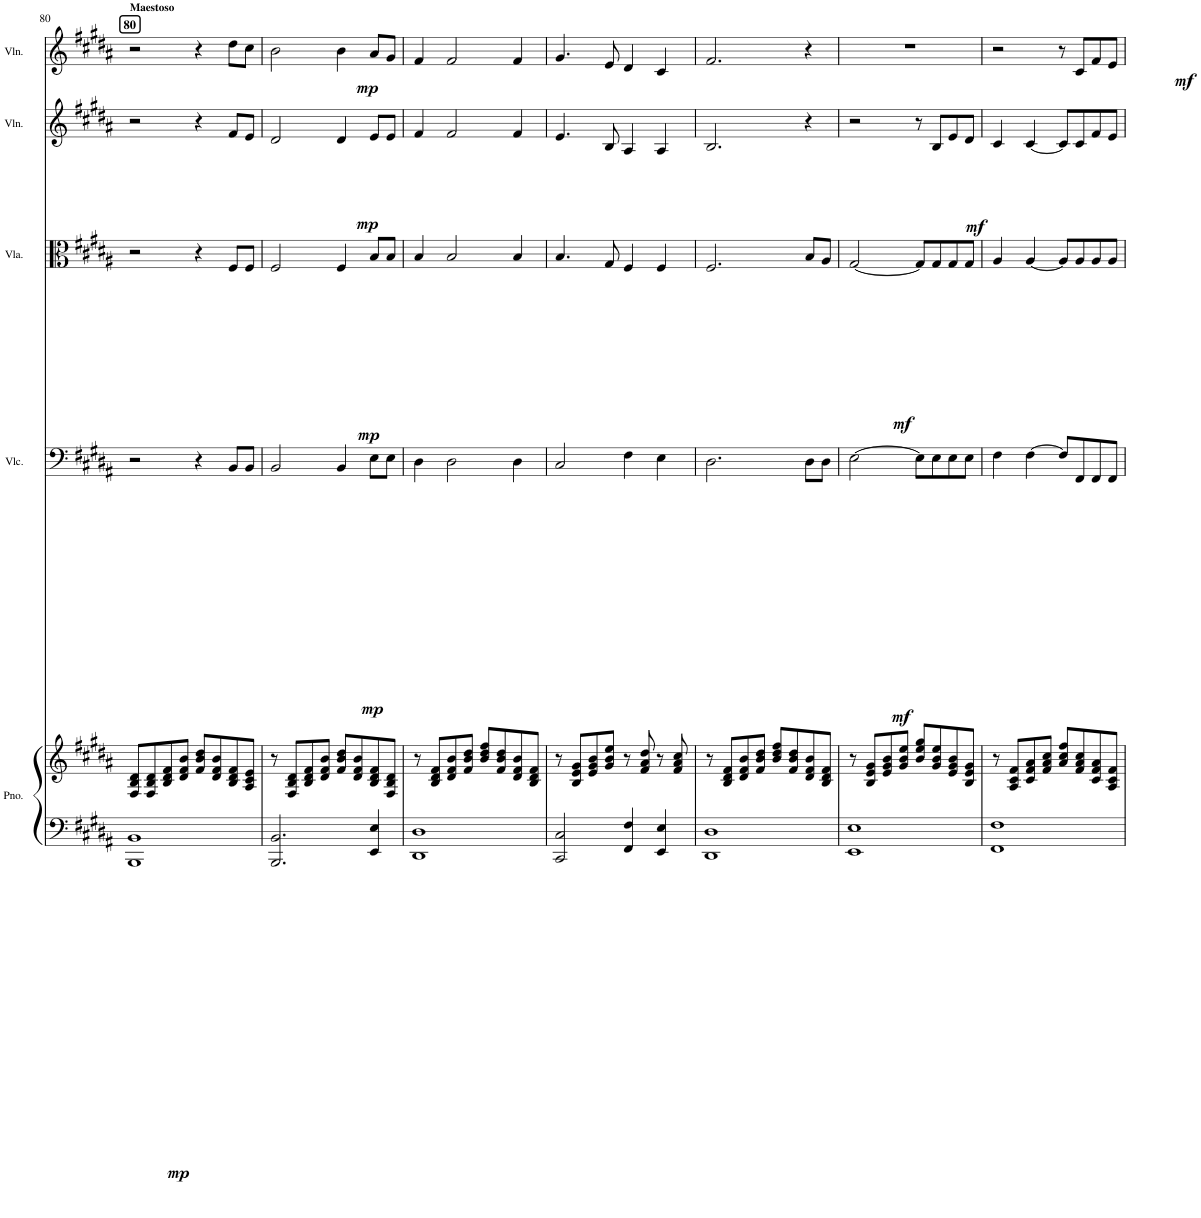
**kern	**kern	**dynam	**kern	**dynam	**kern	**dynam	**kern	**dynam	**kern	**dynam
*part5	*part5	*part5	*part4	*part4	*part3	*part3	*part2	*part2	*part1	*part1
*staff6	*staff5	*staff5/6	*staff4	*staff4	*staff3	*staff3	*staff2	*staff2	*staff1	*staff1
*I"Piano	*	*	*I"Violoncello	*	*I"Viola	*	*I"Violin	*	*I"Violin	*
*I'Pno.	*	*	*I'Vlc.	*	*I'Vla.	*	*I'Vln.	*	*I'Vln.	*
!!LO:PB:g=z
*clefF4	*clefG2	*	*clefF4	*	*clefC3	*	*clefG2	*	*clefG2	*
*k[f#c#g#d#a#]	*k[f#c#g#d#a#]	*	*k[f#c#g#d#a#]	*	*k[f#c#g#d#a#]	*	*k[f#c#g#d#a#]	*	*k[f#c#g#d#a#]	*
*M4/4	*M4/4	*	*M4/4	*	*M4/4	*	*M4/4	*	*M4/4	*
=80	=80	=80	=80	=80	=80	=80	=80	=80	=80	=80
!	!	!	!	!	!	!	!	!	!LO:TX:a:B:t=Maestoso	!
!	!	!	!	!	!	!	!	!	!LO:TX:a:B:t=80	!
!	!	!LO:DY:b=2	!	!	!	!	!	!	!	!
1BBB 1BB	8F#/ 8B/ 8d#/L	mp	2r	.	2r	.	2r	.	2r	.
.	8F#/ 8B/ 8d#/	.	.	.	.	.	.	.	.	.
.	8B/ 8d#/ 8f#/	.	.	.	.	.	.	.	.	.
.	8d#/ 8f#/ 8b/J	.	.	.	.	.	.	.	.	.
.	8f#/ 8b/ 8dd#/L	.	4r	.	4r	.	4r	.	4r	.
.	8d#/ 8f#/ 8b/	.	.	.	.	.	.	.	.	.
!	!	!	!	!LO:DY:b	!	!LO:DY:b	!	!LO:DY:b	!	!LO:DY:b
.	8B/ 8d#/ 8f#/	.	8BB/L	mp	8F#/L	mp	8f#/L	mp	8dd#\L	mp
.	8A#/ 8c#/ 8e/J	.	8BB/J	.	8F#/J	.	8e/J	.	8cc#\J	.
=81	=81	=81	=81	=81	=81	=81	=81	=81	=81	=81
2.BBB/ 2.BB/	8r	.	2BB/	.	2F#/	.	2d#/	.	2b\	.
.	8F#/ 8B/ 8d#/L	.	.	.	.	.	.	.	.	.
.	8B/ 8d#/ 8f#/	.	.	.	.	.	.	.	.	.
.	8d#/ 8f#/ 8b/J	.	.	.	.	.	.	.	.	.
.	8f#/ 8b/ 8dd#/L	.	4BB/	.	4F#/	.	4d#/	.	4b\	.
.	8d#/ 8f#/ 8b/	.	.	.	.	.	.	.	.	.
4EE/ 4E/	8B/ 8d#/ 8f#/	.	8E\L	.	8B/L	.	8e/L	.	8a#/L	.
.	8F#/ 8B/ 8d#/J	.	8E\J	.	8B/J	.	8e/J	.	8g#/J	.
=82	=82	=82	=82	=82	=82	=82	=82	=82	=82	=82
1DD# 1D#	8r	.	4D#\	.	4B/	.	4f#/	.	4f#/	.
.	8B/ 8d#/ 8f#/L	.	.	.	.	.	.	.	.	.
.	8d#/ 8f#/ 8b/	.	2D#\	.	2B/	.	2f#/	.	2f#/	.
.	8f#/ 8b/ 8dd#/J	.	.	.	.	.	.	.	.	.
.	8b/ 8dd#/ 8ff#/L	.	.	.	.	.	.	.	.	.
.	8f#/ 8b/ 8dd#/	.	.	.	.	.	.	.	.	.
.	8d#/ 8f#/ 8b/	.	4D#\	.	4B/	.	4f#/	.	4f#/	.
.	8B/ 8d#/ 8f#/J	.	.	.	.	.	.	.	.	.
=83	=83	=83	=83	=83	=83	=83	=83	=83	=83	=83
2CC#/ 2C#/	8r	.	2C#/	.	4.B/	.	4.e/	.	4.g#/	.
.	8B/ 8e/ 8g#/L	.	.	.	.	.	.	.	.	.
.	8e/ 8g#/ 8b/	.	.	.	.	.	.	.	.	.
.	8g#/ 8b/ 8ee/J	.	.	.	8G#/	.	8B/	.	8e/	.
4FF#/ 4F#/	8r	.	4F#\	.	4F#/	.	4A#/	.	4d#/	.
.	8f#/ 8a#/ 8dd#/	.	.	.	.	.	.	.	.	.
4EE/ 4E/	8r	.	4E\	.	4F#/	.	4A#/	.	4c#/	.
.	8f#/ 8a#/ 8cc#/	.	.	.	.	.	.	.	.	.
=84	=84	=84	=84	=84	=84	=84	=84	=84	=84	=84
1DD# 1D#	8r	.	2.D#\	.	2.F#/	.	2.B/	.	2.f#/	.
.	8B/ 8d#/ 8f#/L	.	.	.	.	.	.	.	.	.
.	8d#/ 8f#/ 8b/	.	.	.	.	.	.	.	.	.
.	8f#/ 8b/ 8dd#/J	.	.	.	.	.	.	.	.	.
.	8b/ 8dd#/ 8ff#/L	.	.	.	.	.	.	.	.	.
.	8f#/ 8b/ 8dd#/	.	.	.	.	.	.	.	.	.
!	!	!	!	!LO:DY:b	!	!LO:DY:b	!	!	!	!
.	8d#/ 8f#/ 8b/	.	8D#\L	mf	8B/L	mf	4r	.	4r	.
.	8B/ 8d#/ 8f#/J	.	8D#\J	.	8A#/J	.	.	.	.	.
=85	=85	=85	=85	=85	=85	=85	=85	=85	=85	=85
1EE 1E	8r	.	[2E\	.	[2G#/	.	2r	.	1r	.
.	8B/ 8e/ 8g#/L	.	.	.	.	.	.	.	.	.
.	8e/ 8g#/ 8b/	.	.	.	.	.	.	.	.	.
.	8g#/ 8b/ 8ee/J	.	.	.	.	.	.	.	.	.
!	!	!	!	!	!	!	!	!LO:DY:b	!	!
.	8b/ 8ee/ 8gg#/L	.	8E\L]	.	8G#/L]	.	8r	mf	.	.
.	8g#/ 8b/ 8ee/	.	8E\	.	8G#/	.	8B/L	.	.	.
.	8e/ 8g#/ 8b/	.	8E\	.	8G#/	.	8e/	.	.	.
.	8B/ 8e/ 8g#/J	.	8E\J	.	8G#/J	.	8d#/J	.	.	.
=86	=86	=86	=86	=86	=86	=86	=86	=86	=86	=86
1FF# 1F#	8r	.	4F#\	.	4A#/	.	4c#/	.	2r	.
.	8A#/ 8c#/ 8f#/L	.	.	.	.	.	.	.	.	.
.	8c#/ 8f#/ 8a#/	.	[4F#\	.	[4A#/	.	[4c#/	.	.	.
.	8f#/ 8a#/ 8cc#/J	.	.	.	.	.	.	.	.	.
!	!	!	!	!	!	!	!	!	!	!LO:DY:b
.	8a#/ 8cc#/ 8ff#/L	.	8F#/L]	.	8A#/L]	.	8c#/L]	.	8r	mf
.	8f#/ 8a#/ 8cc#/	.	8FF#/	.	8A#/	.	8c#/	.	8c#/L	.
.	8c#/ 8f#/ 8a#/	.	8FF#/	.	8A#/	.	8f#/	.	8f#/	.
.	8A#/ 8c#/ 8f#/J	.	8FF#/J	.	8A#/J	.	8e/J	.	8e/J	.
=	=	=	=	=	=	=	=	=	=	=
*-	*-	*-	*-	*-	*-	*-	*-	*-	*-	*-
